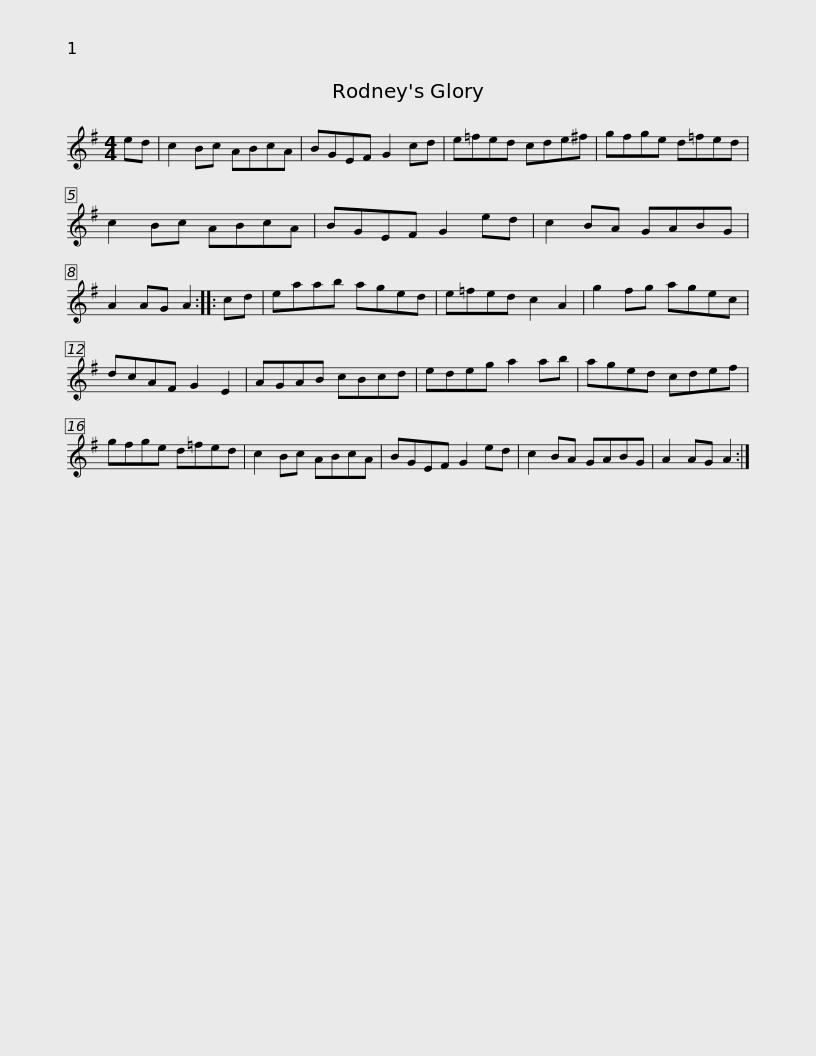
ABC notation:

X:1
L:1/8
M:4/4
I:linebreak $
K:G
V:1 treble
V:1
 ed | c2 Bc ABcA | BGEF G2 cd | e=fed cde^f | gfge d=fed | %5
 c2 Bc ABcA |$ BGEF G2 ed | c2 BA GABG | A2 AG A2 :: cd | %10
 eaab aged | e=fed c2 A2 | g2 fg agec |$ dcAF G2 E2 | AGAB cBcd | %15
 edeg a2 ab | aged cdef | gfge d=fed | c2 Bc ABcA |$ BGEF G2 ed | %20
 c2 BA GABG | A2 AG A2 :| %22
